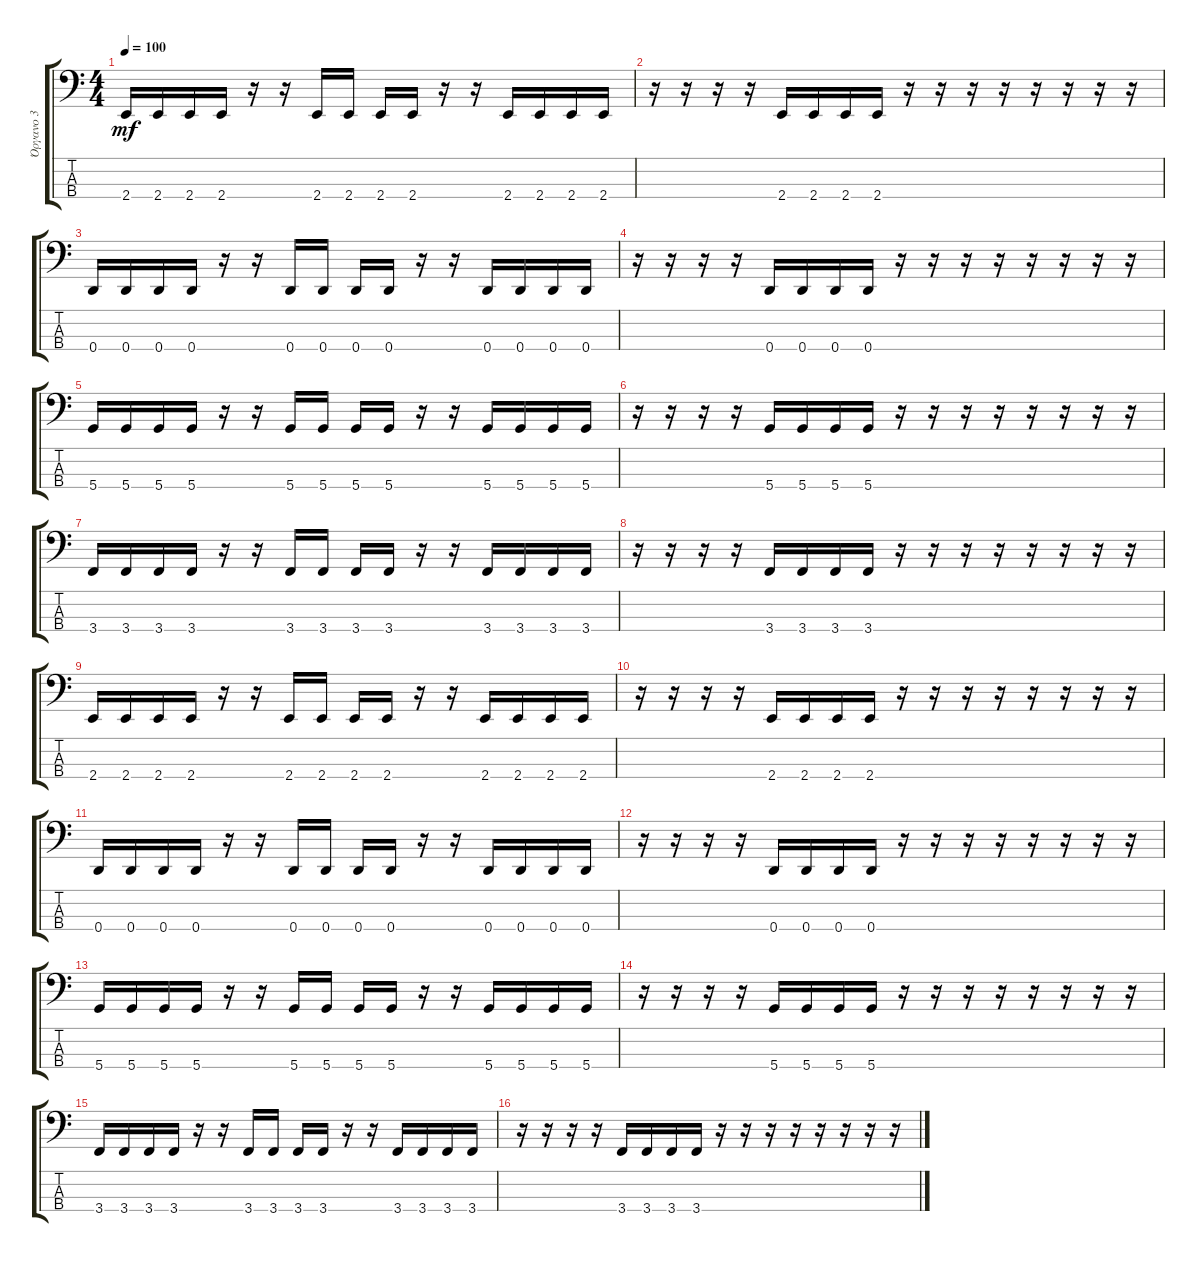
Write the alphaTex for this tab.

\track ("Όργανο 3" "Όργανο 3") {instrument electricbassfinger}
\staff {score tabs}
\tuning (G2 D2 A1 D1) {hide}
\ts (4 4)
\tempo 100
\clef f4
\ks c
2.4.16{dy mf} 2.4.16 2.4.16 2.4.16 r.16 r.16 2.4.16 2.4.16 2.4.16 2.4.16 r.16 r.16 2.4.16 2.4.16 2.4.16 2.4.16 |
r.16 r.16 r.16 r.16 2.4.16 2.4.16 2.4.16 2.4.16 r.16 r.16 r.16 r.16 r.16 r.16 r.16 r.16 |
0.4.16 0.4.16 0.4.16 0.4.16 r.16 r.16 0.4.16 0.4.16 0.4.16 0.4.16 r.16 r.16 0.4.16 0.4.16 0.4.16 0.4.16 |
r.16 r.16 r.16 r.16 0.4.16 0.4.16 0.4.16 0.4.16 r.16 r.16 r.16 r.16 r.16 r.16 r.16 r.16 |
5.4.16 5.4.16 5.4.16 5.4.16 r.16 r.16 5.4.16 5.4.16 5.4.16 5.4.16 r.16 r.16 5.4.16 5.4.16 5.4.16 5.4.16 |
r.16 r.16 r.16 r.16 5.4.16 5.4.16 5.4.16 5.4.16 r.16 r.16 r.16 r.16 r.16 r.16 r.16 r.16 |
3.4.16 3.4.16 3.4.16 3.4.16 r.16 r.16 3.4.16 3.4.16 3.4.16 3.4.16 r.16 r.16 3.4.16 3.4.16 3.4.16 3.4.16 |
r.16 r.16 r.16 r.16 3.4.16 3.4.16 3.4.16 3.4.16 r.16 r.16 r.16 r.16 r.16 r.16 r.16 r.16 |
2.4.16 2.4.16 2.4.16 2.4.16 r.16 r.16 2.4.16 2.4.16 2.4.16 2.4.16 r.16 r.16 2.4.16 2.4.16 2.4.16 2.4.16 |
r.16 r.16 r.16 r.16 2.4.16 2.4.16 2.4.16 2.4.16 r.16 r.16 r.16 r.16 r.16 r.16 r.16 r.16 |
0.4.16 0.4.16 0.4.16 0.4.16 r.16 r.16 0.4.16 0.4.16 0.4.16 0.4.16 r.16 r.16 0.4.16 0.4.16 0.4.16 0.4.16 |
r.16 r.16 r.16 r.16 0.4.16 0.4.16 0.4.16 0.4.16 r.16 r.16 r.16 r.16 r.16 r.16 r.16 r.16 |
5.4.16 5.4.16 5.4.16 5.4.16 r.16 r.16 5.4.16 5.4.16 5.4.16 5.4.16 r.16 r.16 5.4.16 5.4.16 5.4.16 5.4.16 |
r.16 r.16 r.16 r.16 5.4.16 5.4.16 5.4.16 5.4.16 r.16 r.16 r.16 r.16 r.16 r.16 r.16 r.16 |
3.4.16 3.4.16 3.4.16 3.4.16 r.16 r.16 3.4.16 3.4.16 3.4.16 3.4.16 r.16 r.16 3.4.16 3.4.16 3.4.16 3.4.16 |
r.16 r.16 r.16 r.16 3.4.16 3.4.16 3.4.16 3.4.16 r.16 r.16 r.16 r.16 r.16 r.16 r.16 r.16
